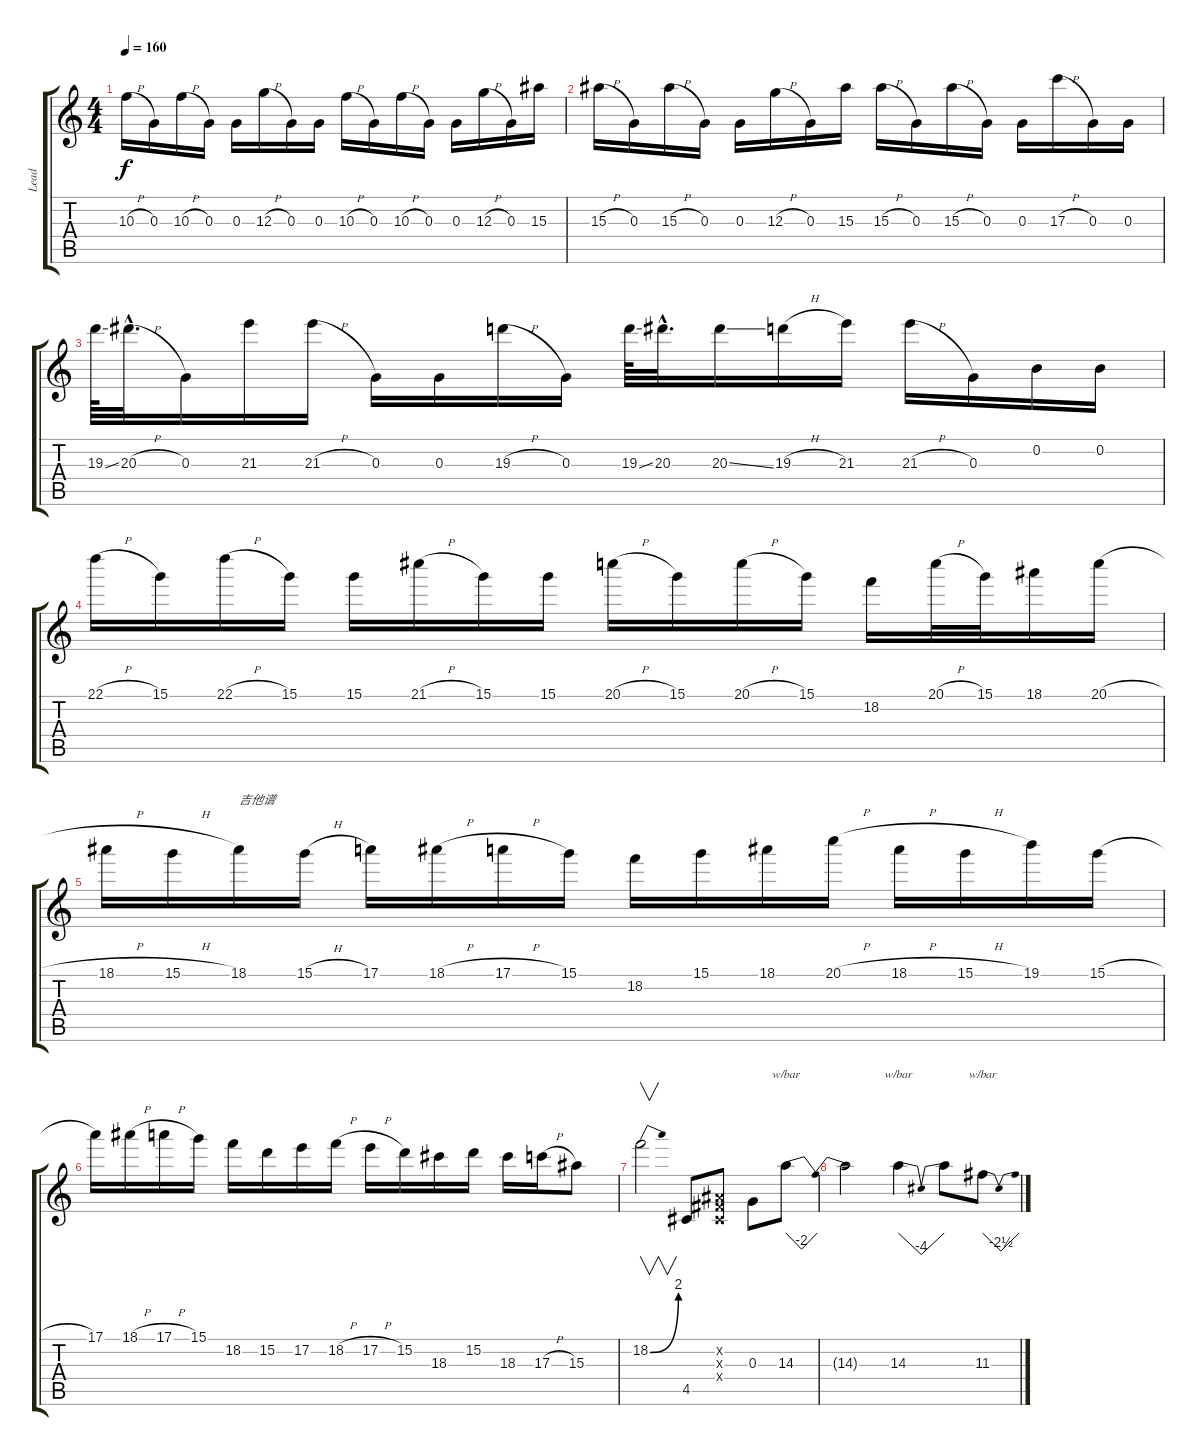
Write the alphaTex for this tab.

\track ("Lead" "Lead") {instrument distortionguitar}
\staff {score tabs}
\tuning (E4 B3 G3 D3 A2 E2) {hide}
\ts (4 4)
\tempo 160
\clef g2
\ks c
10.3{h}.16{dy f} 0.3.16 10.3{h}.16 0.3.16 0.3.16 12.3{h}.16 0.3.16 0.3.16 10.3{h}.16 0.3.16 10.3{h}.16 0.3.16 0.3.16 12.3{h}.16 0.3.16 15.3.16 |
15.3{h}.16 0.3.16 15.3{h}.16 0.3.16 0.3.16 12.3{h}.16 0.3.16 15.3.16 15.3{h}.16 0.3.16 15.3{h}.16 0.3.16 0.3.16 17.3{h}.16 0.3.16 0.3.16 |
19.3{ss}.64 20.3{h hac}.32{d} 0.3.16 21.3.16 21.3{h}.16 0.3.16 0.3.16 19.3{h}.16 0.3.16 19.3{ss}.64 20.3{hac}.32{d} 20.3{ss}.16 19.3{h}.16 21.3.16 21.3{h}.16 0.3.16 0.2.16 0.2.16 |
22.1{h}.16 15.1.16 22.1{h}.16 15.1.16 15.1.16 21.1{h}.16 15.1.16 15.1.16 20.1{h}.16 15.1.16 20.1{h}.16 15.1.16 18.2.16 20.1{h}.32 15.1.32 18.1.16 20.1{h}.16 |
18.1{h}.16 15.1{h}.16 18.1.16{txt "吉他谱"} 15.1{h}.16 17.1.16 18.1{h}.16 17.1{h}.16 15.1.16 18.2.16 15.1.16 18.1.16 20.1{h}.16 18.1{h}.16 15.1{h}.16 19.1.16 15.1{h}.16 |
17.1.16 18.1{h}.16 17.1{h}.16 15.1.16 18.2.16 15.2.16 17.2.16 18.2{h}.16 17.2{h}.16 15.2.16 18.3.16 15.2.16 18.3.16 17.3{h}.16 15.3.8 |
18.2{be (bend 0 0 60 8)}.2{v} 4.5.8 (-1.2{x} -1.3{x} -1.4{x}).8 0.3.8 14.3.8{tbe (dip default 0 0 30 -8 60 0)} |
14.3{t}.2 14.3.4{tbe (dip default 0 0 30 -16 60 0)} 14.3{t}.8 11.3.8{tbe (dip default 0 0 30 -10 60 0)}
